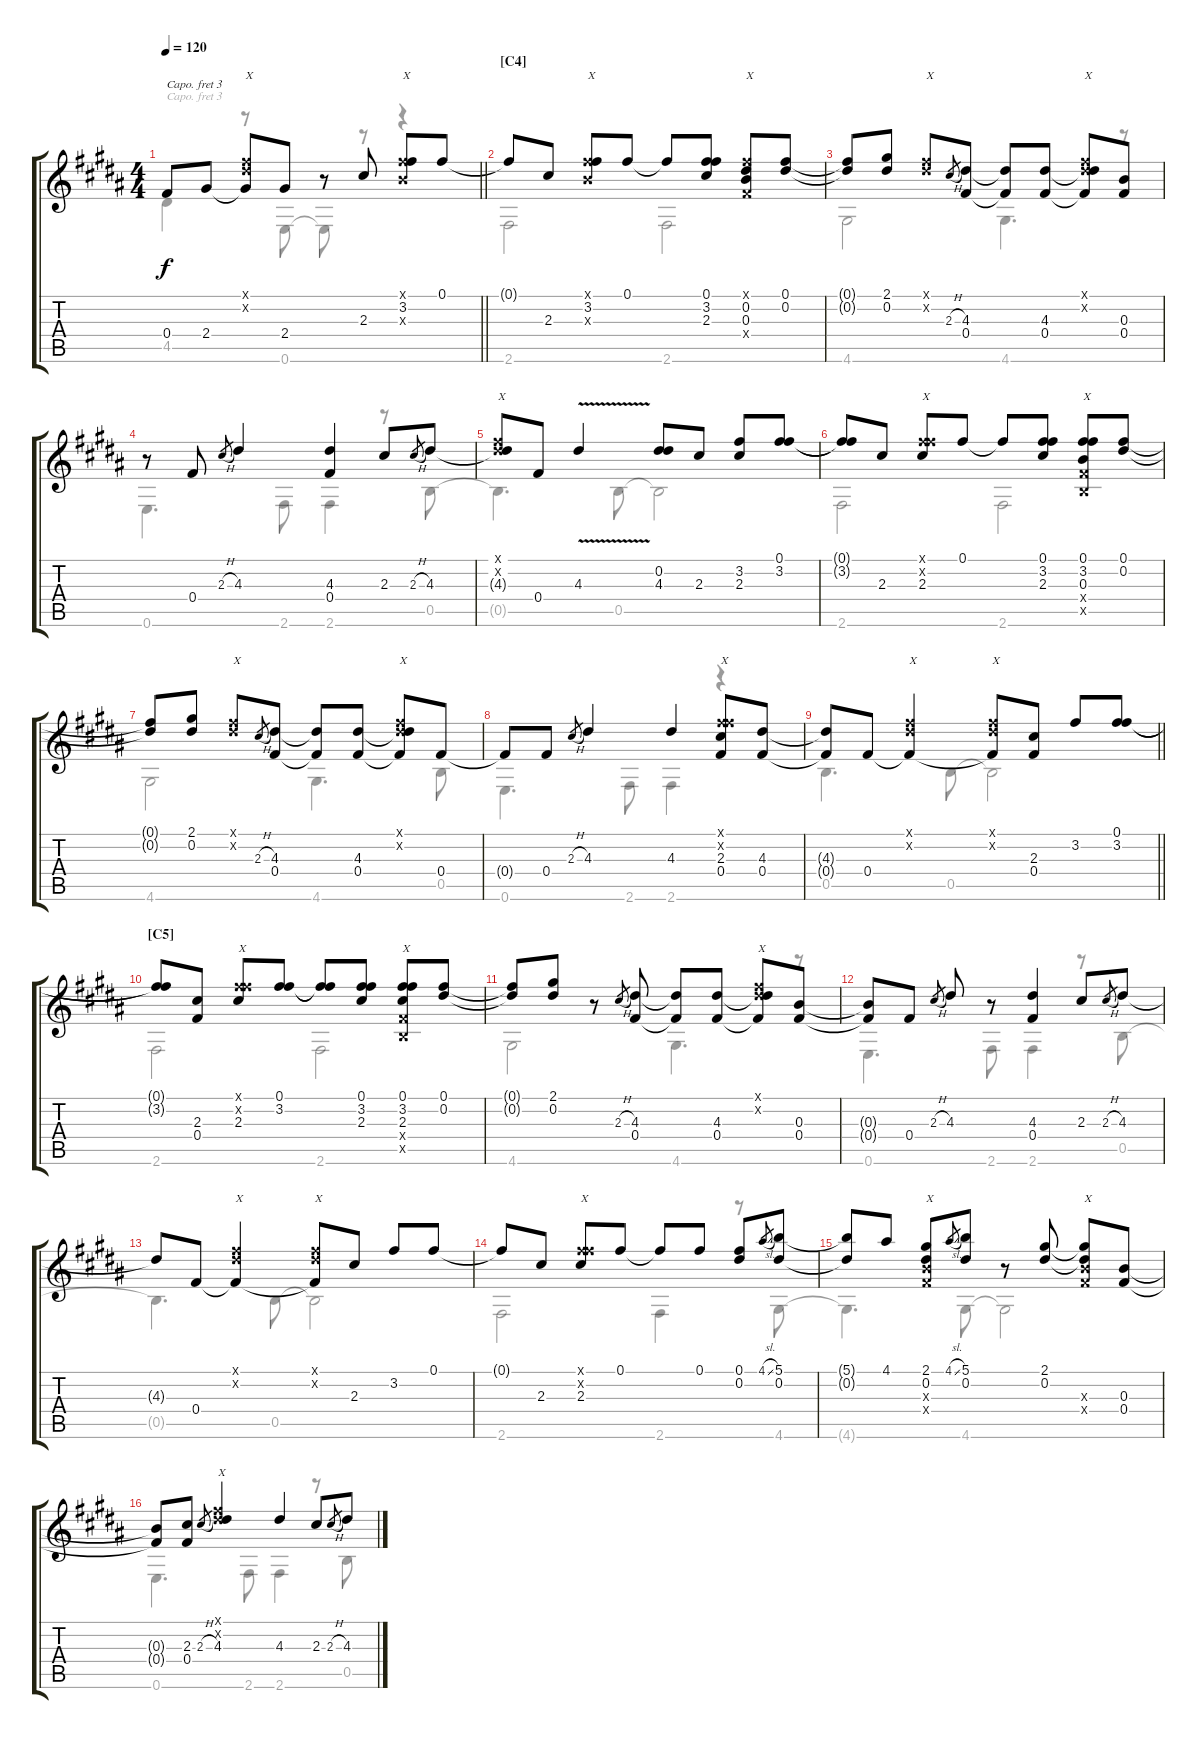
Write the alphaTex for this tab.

\track "" {instrument acousticguitarsteel}
\staff {score tabs}
\capo 3
\tuning (Eb4 C4 Ab3 Eb3 Ab2 Db2) {hide}
\voice
\ts (4 4)
\tempo 120
\clef g2
\barLineRight lightlight
\ks b
0.4{t}.8{dy f} 2.4.8 (0.1{x} 0.2{x} 2.4{t}).8{txt "X"} 2.4.8 r.8 2.3.8 (0.1{x} 3.2 0.3{x}).8{txt "X"} 0.1.8 |
\section ("" "[C4]")
0.1{t}.8 2.3.8 (0.1{x} 3.2 0.3{x}).8{txt "X"} 0.1.8 0.1{t}.8 (0.1 3.2 2.3).8 (0.1{x} 0.2 0.3 0.4{x}).8{txt "X"} (0.1 0.2).8 |
(0.1{t} 0.2{t}).8 (2.1 0.2).8 (0.1{x} 0.2{x}).8{txt "X"} 2.3{h}.8{gr} (4.3 0.4).8 (4.3{t} 0.4{t}).8 (4.3 0.4).8 (0.1{x} 0.2{x} 4.3{t} 0.4{t}).8{txt "X"} (0.3 0.4).8 |
r.8 0.4.8 2.3{h}.8{gr} 4.3.4 (4.3 0.4).4 2.3.8 2.3{h}.8{gr} 4.3.8 |
(0.1{x} 0.2{x} 4.3{t}).8{txt "X"} 0.4.8 4.3{v}.4 (0.2 4.3).8 2.3.8 (3.2 2.3).8 (0.1 3.2).8 |
(0.1{t} 3.2{t}).8 2.3.8 (0.1{x} 3.2{x} 2.3).8{txt "X"} 0.1.8 0.1{t}.8 (0.1 3.2 2.3).8 (0.1 3.2 0.3 0.4{x} 0.5{x}).8{txt "X"} (0.1 0.2).8 |
(0.1{t} 0.2{t}).8 (2.1 0.2).8 (0.1{x} 0.2{x}).8{txt "X"} 2.3{h}.8{gr} (4.3 0.4).8 (4.3{t} 0.4{t}).8 (4.3 0.4).8 (0.1{x} 0.2{x} 4.3{t} 0.4{t}).8{txt "X"} 0.4.8 |
0.4{t}.8 0.4.8 2.3{h}.8{gr} 4.3.4 4.3.4 (0.1{x} 3.2{x} 2.3 0.4).8{txt "X"} (4.3 0.4).8 |
\barLineRight lightlight
(4.3{t} 0.4{t}).8 0.4.8 (0.1{x} 0.2{x} 0.4{t}).4{txt "X"} (0.1{x} 0.2{x} 0.4{t}).8{txt "X"} (2.3 0.4).8 3.2.8 (0.1 3.2).8 |
\section ("" "[C5]")
(0.1{t} 3.2{t}).8 (2.3 0.4).8 (0.1{x} 3.2{x} 2.3).8{txt "X"} (0.1 3.2).8 (0.1{t} 3.2{t}).8 (0.1 3.2 2.3).8 (0.1 3.2 2.3 0.4{x} 0.5{x}).8{txt "X"} (0.1 0.2).8 |
(0.1{t} 0.2{t}).8 (2.1 0.2).8 r.8 2.3{h}.8{gr} (4.3 0.4).8 (4.3{t} 0.4{t}).8 (4.3 0.4).8 (0.1{x} 0.2{x} 4.3{t} 0.4{t}).8{txt "X"} (0.3 0.4).8 |
(0.3{t} 0.4{t}).8 0.4.8 2.3{h}.8{gr} 4.3.8 r.8 (4.3 0.4).4 2.3.8 2.3{h}.8{gr} 4.3.8 |
4.3{t}.8 0.4.8 (0.1{x} 0.2{x} 0.4{t}).4{txt "X"} (0.1{x} 0.2{x} 0.4{t}).8{txt "X"} 2.3.8 3.2.8 0.1.8 |
0.1{t}.8 2.3.8 (0.1{x} 3.2{x} 2.3).8{txt "X"} 0.1.8 0.1{t}.8 0.1.8 (0.1 0.2).8 4.1{sl}.8{gr} (5.1 0.2).8 |
(5.1{t} 0.2{t}).8 4.1.8 (2.1 0.2 0.3{x} 0.4{x}).8{txt "X"} 4.1{sl}.8{gr} (5.1 0.2).8 r.8 (2.1 0.2).8 (2.1{t} 0.2{t} 0.3{x} 0.4{x}).8{txt "X"} (0.3 0.4).8 |
(0.3{t} 0.4{t}).8 (2.3 0.4).8 2.3{h}.8{gr} (0.1{x} 0.2{x} 4.3).4{txt "X"} 4.3.4 2.3.8 2.3{h}.8{gr} 4.3.8
\voice
\clef g2
\ottava regular
\simile none
\barLineRight lightlight
\ks b
4.5{t}.4{dy f} r.8 0.6.8 0.6{t}.8 r.8 r.4 |
2.6.2 2.6.2 |
4.6.2 4.6.4{d} r.8 |
0.6.4{d} 2.6.8 2.6.4 r.8 0.5.8 |
0.5{t}.4{d} 0.5.8 0.5{t}.2 |
2.6.2 2.6.2 |
4.6.2 4.6.4{d} 0.5.8 |
0.6.4{d} 2.6.8 2.6.4 r.4 |
\barLineRight lightlight
0.5.4{d} 0.5.8 0.5{t}.2 |
2.6.2 2.6.2 |
4.6.2 4.6.4{d} r.8 |
0.6.4{d} 2.6.8 2.6.4 r.8 0.5.8 |
0.5{t}.4{d} 0.5.8 0.5{t}.2 |
2.6.2 2.6.4 r.8 4.6.8 |
4.6{t}.4{d} 4.6.8 4.6{t}.2 |
0.6.4{d} 2.6.8 2.6.4 r.8 0.5.8
